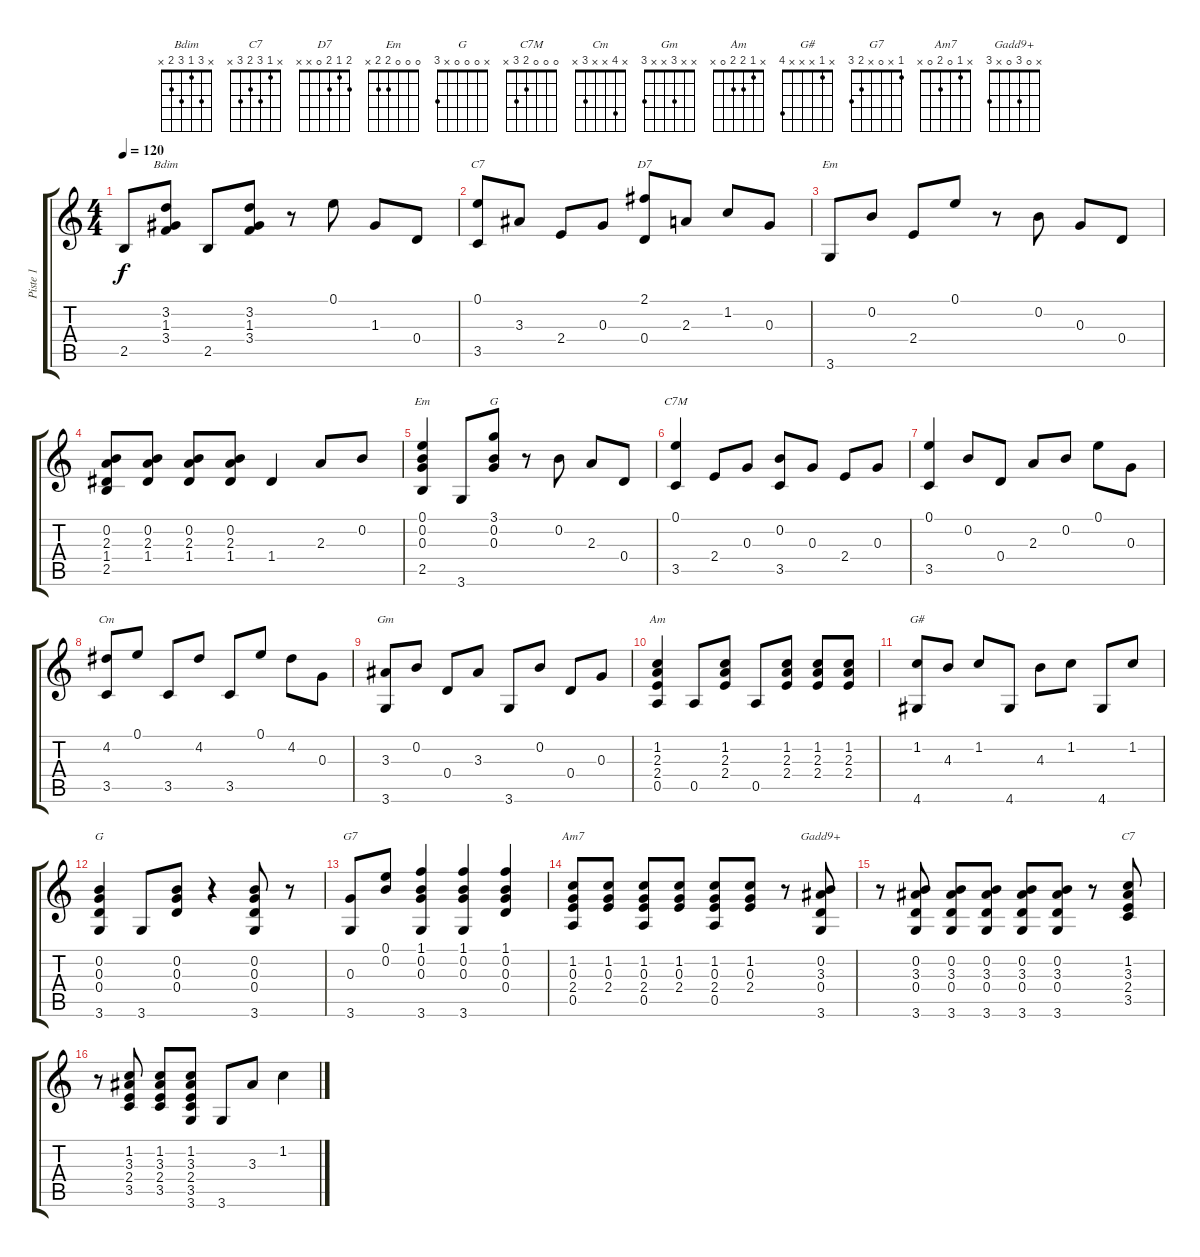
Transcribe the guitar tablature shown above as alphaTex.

\track ("Piste 1" "Piste 1") {instrument acousticguitarnylon}
\staff {score tabs}
\tuning (E4 B3 G3 D3 A2 E2) {hide}
\chord ("Bdim" x 3 1 3 2 x)
\chord ("C7" 0 1 3 2 3 x)
\chord ("D7" 2 1 2 0 x x)
\chord ("Em" x x x 2 2 3)
\chord ("Em" 0 0 0 2 2 x)
\chord ("G" 3 0 0 x 2 3)
\chord ("C7M" 0 0 0 2 3 x)
\chord ("Cm" x 4 x x 3 x)
\chord ("Gm" x x 3 x x 3)
\chord ("Am" x 1 2 2 0 x)
\chord ("G#" x 1 x x x 4)
\chord ("G" x 0 0 0 x 3)
\chord ("G7" 1 x 0 x 2 3)
\chord ("Am7" x 1 0 2 0 x)
\chord ("Gadd9+" x 0 3 0 x 3)
\chord ("C7" x 1 3 2 3 x)
\ts (4 4)
\tempo 120
\clef g2
\ks c
2.5.8{dy f} (3.2 1.3 3.4).8{ch "Bdim"} 2.5.8 (3.2 1.3 3.4).8 r.8 0.1.8 1.3.8 0.4.8 |
(0.1 3.5).8{ch "C7"} 3.3.8 2.4.8 0.3.8 (2.1 0.4).8{ch "D7"} 2.3.8 1.2.8 0.3.8 |
3.6.8{ch "Em"} 0.2.8 2.4.8 0.1.8 r.8 0.2.8 0.3.8 0.4.8 |
(0.2 2.3 1.4 2.5).8 (0.2 2.3 1.4).8 (0.2 2.3 1.4).8 (0.2 2.3 1.4).8 1.4.4 2.3.8 0.2.8 |
(0.1 0.2 0.3 2.5).4{ch "Em"} 3.6.8 (3.1 0.2 0.3).8{ch "G"} r.8 0.2.8 2.3.8 0.4.8 |
(0.1 3.5).4{ch "C7M"} 2.4.8 0.3.8 (0.2 3.5).8 0.3.8 2.4.8 0.3.8 |
(0.1 3.5).4 0.2.8 0.4.8 2.3.8 0.2.8 0.1.8 0.3.8 |
(4.2 3.5).8{ch "Cm"} 0.1.8 3.5.8 4.2.8 3.5.8 0.1.8 4.2.8 0.3.8 |
(3.3 3.6).8{ch "Gm"} 0.2.8 0.4.8 3.3.8 3.6.8 0.2.8 0.4.8 0.3.8 |
(1.2 2.3 2.4 0.5).4{ch "Am"} 0.5.8 (1.2 2.3 2.4).8 0.5.8 (1.2 2.3 2.4).8 (1.2 2.3 2.4).8 (1.2 2.3 2.4).8 |
(1.2 4.6).8{ch "G#"} 4.3.8 1.2.8 4.6.8 4.3.8 1.2.8 4.6.8 1.2.8 |
(0.2 0.3 0.4 3.6).4{ch "G"} 3.6.8 (0.2 0.3 0.4).8 r.4 (0.2 0.3 0.4 3.6).8 r.8 |
(0.3 3.6).8{ch "G7"} (0.1 0.2).8 (1.1 0.2 0.3 3.6).4 (1.1 0.2 0.3 3.6).4 (1.1 0.2 0.3 0.4).4 |
(1.2 0.3 2.4 0.5).8{ch "Am7"} (1.2 0.3 2.4).8 (1.2 0.3 2.4 0.5).8 (1.2 0.3 2.4).8 (1.2 0.3 2.4 0.5).8 (1.2 0.3 2.4).8 r.8 (0.2 3.3 0.4 3.6).8{ch "Gadd9+"} |
r.8 (0.2 3.3 0.4 3.6).8 (0.2 3.3 0.4 3.6).8 (0.2 3.3 0.4 3.6).8 (0.2 3.3 0.4 3.6).8 (0.2 3.3 0.4 3.6).8 r.8 (1.2 3.3 2.4 3.5).8{ch "C7"} |
r.8 (1.2 3.3 2.4 3.5).8 (1.2 3.3 2.4 3.5).8 (1.2 3.3 2.4 3.5 3.6).8 3.6.8 3.3.8 1.2.4
